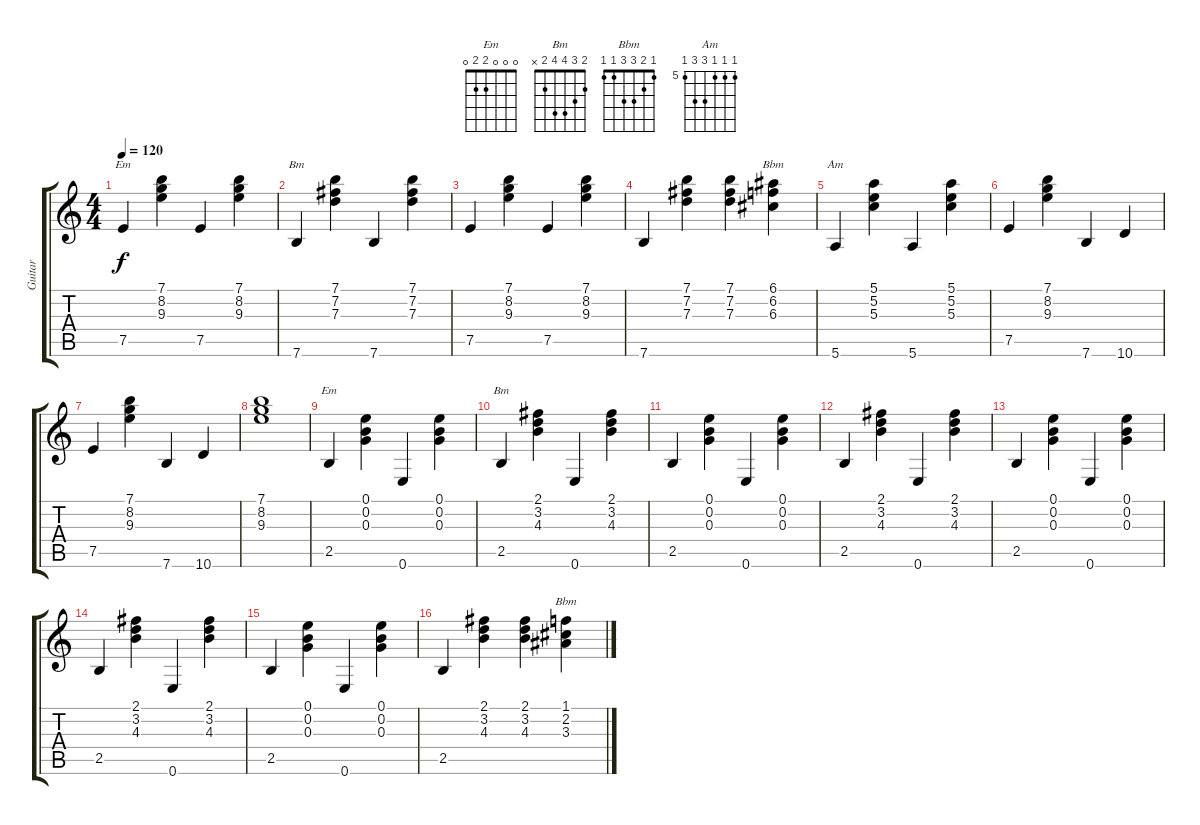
\track ("Guitar" "Guitar") {instrument acousticguitarsteel}
\staff {score tabs}
\tuning (E4 B3 G3 D3 A2 E2) {hide}
\chord ("Em" 7 8 9 9 7 7) {firstfret 7}
\chord ("Bm" 7 7 7 9 9 7) {firstfret 7}
\chord ("Bbm" 6 6 6 8 8 6) {firstfret 6}
\chord ("Am" 5 5 5 7 7 5) {firstfret 5}
\chord ("Em" 0 0 0 2 2 0)
\chord ("Bm" 2 3 4 4 2 x)
\chord ("Bbm" 1 2 3 3 1 1)
\ts (4 4)
\tempo 120
\clef g2
\ks c
7.5.4{ch "Em" dy f instrument acousticguitarsteel} (7.1 8.2 9.3).4 7.5.4 (7.1 8.2 9.3).4 |
7.6.4{ch "Bm"} (7.1 7.2 7.3).4 7.6.4 (7.1 7.2 7.3).4 |
7.5.4 (7.1 8.2 9.3).4 7.5.4 (7.1 8.2 9.3).4 |
7.6.4 (7.1 7.2 7.3).4 (7.1 7.2 7.3).4 (6.1 6.2 6.3).4{ch "Bbm"} |
5.6.4{ch "Am"} (5.1 5.2 5.3).4 5.6.4 (5.1 5.2 5.3).4 |
7.5.4 (7.1 8.2 9.3).4 7.6.4 10.6.4 |
7.5.4 (7.1 8.2 9.3).4 7.6.4 10.6.4 |
(7.1 8.2 9.3).1 |
2.5.4{ch "Em"} (0.1 0.2 0.3).4 0.6.4 (0.1 0.2 0.3).4 |
2.5.4{ch "Bm"} (2.1 3.2 4.3).4 0.6.4 (2.1 3.2 4.3).4 |
2.5.4 (0.1 0.2 0.3).4 0.6.4 (0.1 0.2 0.3).4 |
2.5.4 (2.1 3.2 4.3).4 0.6.4 (2.1 3.2 4.3).4 |
2.5.4 (0.1 0.2 0.3).4 0.6.4 (0.1 0.2 0.3).4 |
2.5.4 (2.1 3.2 4.3).4 0.6.4 (2.1 3.2 4.3).4 |
2.5.4 (0.1 0.2 0.3).4 0.6.4 (0.1 0.2 0.3).4 |
2.5.4 (2.1 3.2 4.3).4 (2.1 3.2 4.3).4 (1.1 2.2 3.3).4{ch "Bbm"}
